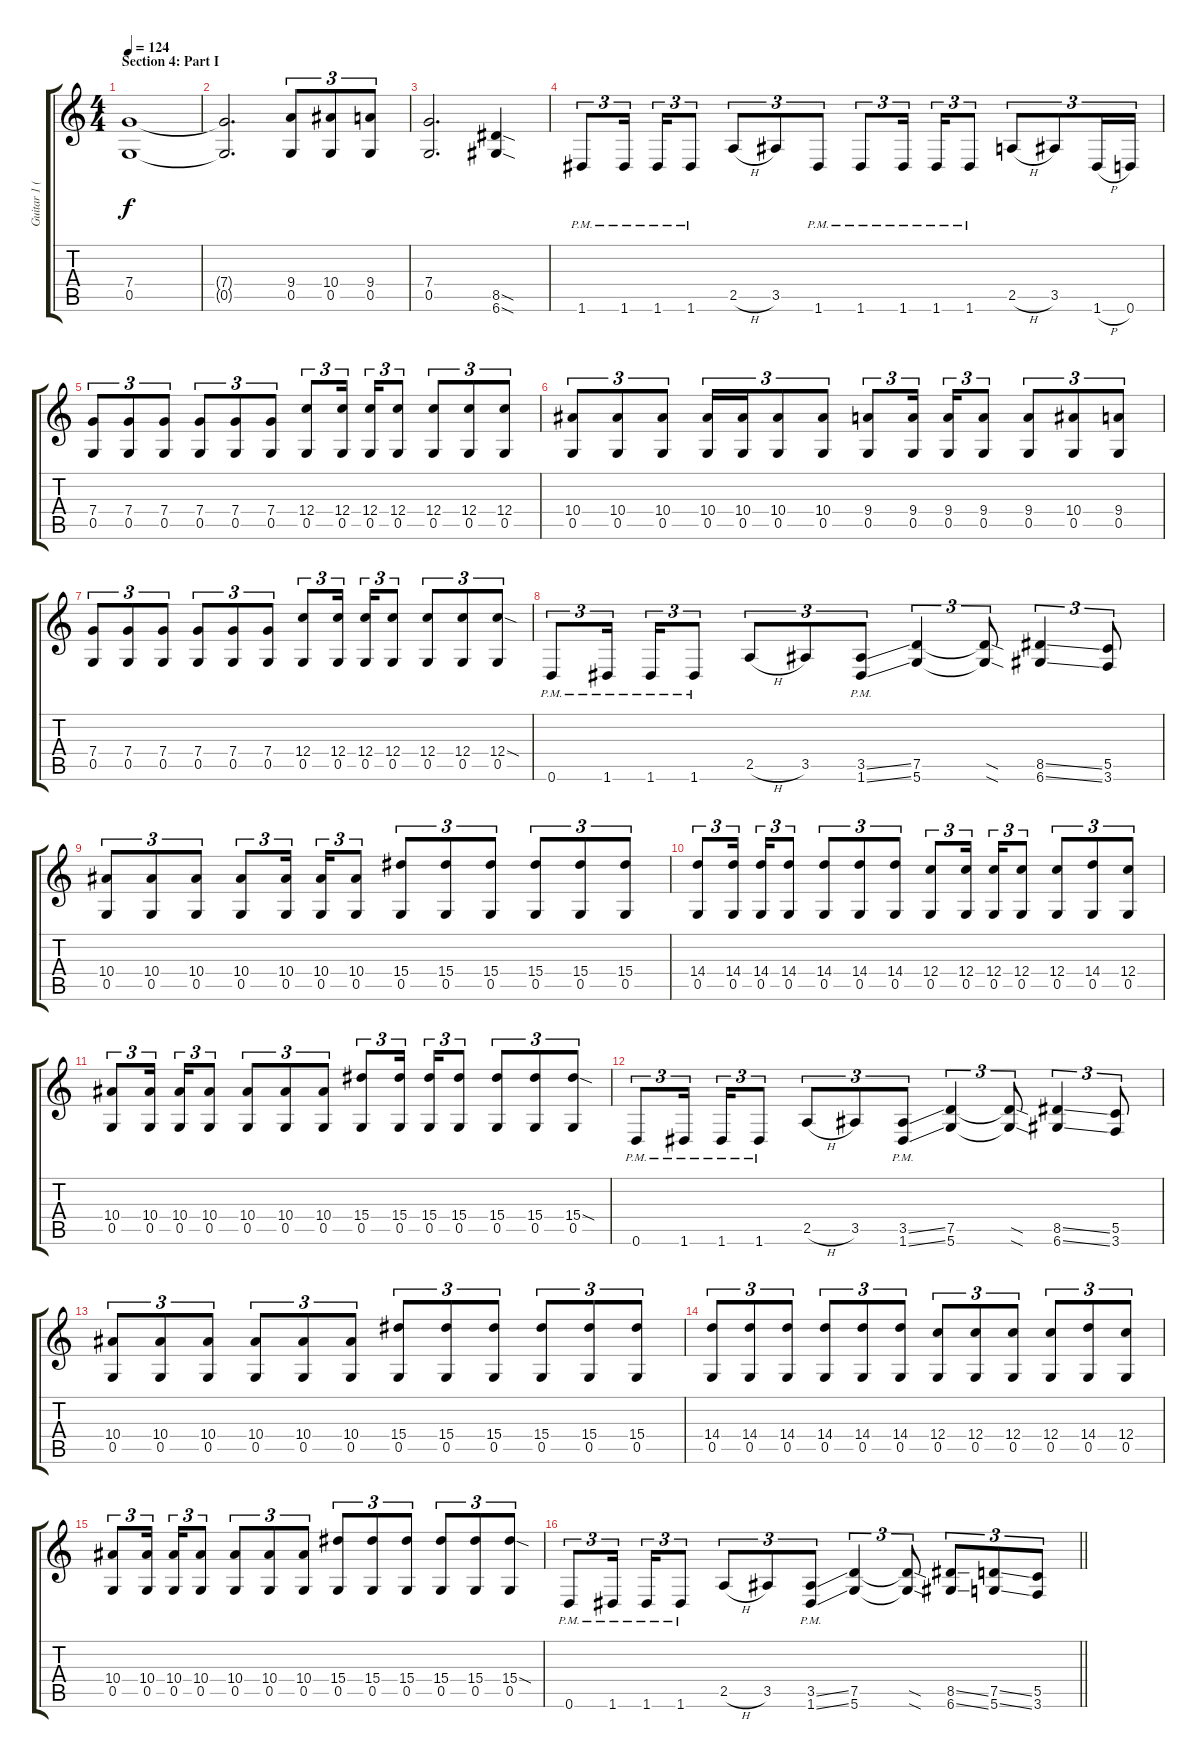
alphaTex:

\track ("Guitar 1 (Distortion)" "Guitar 1 (") {instrument distortionguitar}
\staff {score tabs}
\tuning (D4 A3 F3 C3 G2 D2) {hide}
\ts (4 4)
\section ("" "Section 4: Part I")
\tempo 124
\clef g2
\ks c
(7.4 0.5).1{dy f} |
(7.4{t} 0.5{t}).2{d} (9.4 0.5).8{tu (3 2)} (10.4 0.5).8{tu (3 2)} (9.4 0.5).8{tu (3 2)} |
(7.4 0.5).2{d} (8.5{sod} 6.6{sod}).4 |
1.6{pm}.8{tu (3 2)} 1.6{pm}.16{tu (3 2) beam splitsecondary} 1.6{pm}.16{tu (3 2)} 1.6{pm}.8{tu (3 2)} 2.5{h}.8{tu (3 2)} 3.5.8{tu (3 2)} 1.6{pm}.8{tu (3 2)} 1.6{pm}.8{tu (3 2)} 1.6{pm}.16{tu (3 2) beam splitsecondary} 1.6{pm}.16{tu (3 2)} 1.6{pm}.8{tu (3 2)} 2.5{h}.8{tu (3 2)} 3.5.8{tu (3 2)} 1.6{h}.16{tu (3 2)} 0.6.16{tu (3 2)} |
(7.4 0.5).8{tu (3 2)} (7.4 0.5).8{tu (3 2)} (7.4 0.5).8{tu (3 2)} (7.4 0.5).8{tu (3 2)} (7.4 0.5).8{tu (3 2)} (7.4 0.5).8{tu (3 2)} (12.4 0.5).8{tu (3 2)} (12.4 0.5).16{tu (3 2) beam splitsecondary} (12.4 0.5).16{tu (3 2)} (12.4 0.5).8{tu (3 2)} (12.4 0.5).8{tu (3 2)} (12.4 0.5).8{tu (3 2)} (12.4 0.5).8{tu (3 2)} |
(10.4 0.5).8{tu (3 2)} (10.4 0.5).8{tu (3 2)} (10.4 0.5).8{tu (3 2)} (10.4 0.5).16{tu (3 2)} (10.4 0.5).16{tu (3 2)} (10.4 0.5).8{tu (3 2)} (10.4 0.5).8{tu (3 2)} (9.4 0.5).8{tu (3 2)} (9.4 0.5).16{tu (3 2) beam splitsecondary} (9.4 0.5).16{tu (3 2)} (9.4 0.5).8{tu (3 2)} (9.4 0.5).8{tu (3 2)} (10.4 0.5).8{tu (3 2)} (9.4 0.5).8{tu (3 2)} |
(7.4 0.5).8{tu (3 2)} (7.4 0.5).8{tu (3 2)} (7.4 0.5).8{tu (3 2)} (7.4 0.5).8{tu (3 2)} (7.4 0.5).8{tu (3 2)} (7.4 0.5).8{tu (3 2)} (12.4 0.5).8{tu (3 2)} (12.4 0.5).16{tu (3 2) beam splitsecondary} (12.4 0.5).16{tu (3 2)} (12.4 0.5).8{tu (3 2)} (12.4 0.5).8{tu (3 2)} (12.4 0.5).8{tu (3 2)} (12.4{sod} 0.5).8{tu (3 2)} |
0.6{pm}.8{tu (3 2)} 1.6{pm}.16{tu (3 2) beam splitsecondary} 1.6{pm}.16{tu (3 2)} 1.6{pm}.8{tu (3 2)} 2.5{h}.8{tu (3 2)} 3.5.8{tu (3 2)} (3.5{ss pm} 1.6{ss pm}).8{tu (3 2)} (7.5 5.6).4{tu (3 2)} (7.5{sod t} 5.6{sod t}).8{tu (3 2)} (8.5{ss} 6.6{ss}).4{tu (3 2)} (5.5 3.6).8{tu (3 2)} |
(10.4 0.5).8{tu (3 2)} (10.4 0.5).8{tu (3 2)} (10.4 0.5).8{tu (3 2)} (10.4 0.5).8{tu (3 2)} (10.4 0.5).16{tu (3 2) beam splitsecondary} (10.4 0.5).16{tu (3 2)} (10.4 0.5).8{tu (3 2)} (15.4 0.5).8{tu (3 2)} (15.4 0.5).8{tu (3 2)} (15.4 0.5).8{tu (3 2)} (15.4 0.5).8{tu (3 2)} (15.4 0.5).8{tu (3 2)} (15.4 0.5).8{tu (3 2)} |
(14.4 0.5).8{tu (3 2)} (14.4 0.5).16{tu (3 2) beam splitsecondary} (14.4 0.5).16{tu (3 2)} (14.4 0.5).8{tu (3 2)} (14.4 0.5).8{tu (3 2)} (14.4 0.5).8{tu (3 2)} (14.4 0.5).8{tu (3 2)} (12.4 0.5).8{tu (3 2)} (12.4 0.5).16{tu (3 2) beam splitsecondary} (12.4 0.5).16{tu (3 2)} (12.4 0.5).8{tu (3 2)} (12.4 0.5).8{tu (3 2)} (14.4 0.5).8{tu (3 2)} (12.4 0.5).8{tu (3 2)} |
(10.4 0.5).8{tu (3 2)} (10.4 0.5).16{tu (3 2) beam splitsecondary} (10.4 0.5).16{tu (3 2)} (10.4 0.5).8{tu (3 2)} (10.4 0.5).8{tu (3 2)} (10.4 0.5).8{tu (3 2)} (10.4 0.5).8{tu (3 2)} (15.4 0.5).8{tu (3 2)} (15.4 0.5).16{tu (3 2) beam splitsecondary} (15.4 0.5).16{tu (3 2)} (15.4 0.5).8{tu (3 2)} (15.4 0.5).8{tu (3 2)} (15.4 0.5).8{tu (3 2)} (15.4{sod} 0.5).8{tu (3 2)} |
0.6{pm}.8{tu (3 2)} 1.6{pm}.16{tu (3 2) beam splitsecondary} 1.6{pm}.16{tu (3 2)} 1.6{pm}.8{tu (3 2)} 2.5{h}.8{tu (3 2)} 3.5.8{tu (3 2)} (3.5{ss pm} 1.6{ss pm}).8{tu (3 2)} (7.5 5.6).4{tu (3 2)} (7.5{sod t} 5.6{sod t}).8{tu (3 2)} (8.5{ss} 6.6{ss}).4{tu (3 2)} (5.5 3.6).8{tu (3 2)} |
(10.4 0.5).8{tu (3 2)} (10.4 0.5).8{tu (3 2)} (10.4 0.5).8{tu (3 2)} (10.4 0.5).8{tu (3 2)} (10.4 0.5).8{tu (3 2)} (10.4 0.5).8{tu (3 2)} (15.4 0.5).8{tu (3 2)} (15.4 0.5).8{tu (3 2)} (15.4 0.5).8{tu (3 2)} (15.4 0.5).8{tu (3 2)} (15.4 0.5).8{tu (3 2)} (15.4 0.5).8{tu (3 2)} |
(14.4 0.5).8{tu (3 2)} (14.4 0.5).8{tu (3 2)} (14.4 0.5).8{tu (3 2)} (14.4 0.5).8{tu (3 2)} (14.4 0.5).8{tu (3 2)} (14.4 0.5).8{tu (3 2)} (12.4 0.5).8{tu (3 2)} (12.4 0.5).8{tu (3 2)} (12.4 0.5).8{tu (3 2)} (12.4 0.5).8{tu (3 2)} (14.4 0.5).8{tu (3 2)} (12.4 0.5).8{tu (3 2)} |
(10.4 0.5).8{tu (3 2)} (10.4 0.5).16{tu (3 2) beam splitsecondary} (10.4 0.5).16{tu (3 2)} (10.4 0.5).8{tu (3 2)} (10.4 0.5).8{tu (3 2)} (10.4 0.5).8{tu (3 2)} (10.4 0.5).8{tu (3 2)} (15.4 0.5).8{tu (3 2)} (15.4 0.5).8{tu (3 2)} (15.4 0.5).8{tu (3 2)} (15.4 0.5).8{tu (3 2)} (15.4 0.5).8{tu (3 2)} (15.4{sod} 0.5).8{tu (3 2)} |
\barLineRight lightlight
0.6{pm}.8{tu (3 2)} 1.6{pm}.16{tu (3 2) beam splitsecondary} 1.6{pm}.16{tu (3 2)} 1.6{pm}.8{tu (3 2)} 2.5{h}.8{tu (3 2)} 3.5.8{tu (3 2)} (3.5{ss pm} 1.6{ss pm}).8{tu (3 2)} (7.5 5.6).4{tu (3 2)} (7.5{sod t} 5.6{sod t}).8{tu (3 2)} (8.5{ss} 6.6{ss}).8{tu (3 2)} (7.5{ss} 5.6{ss}).8{tu (3 2)} (5.5 3.6).8{tu (3 2)}
